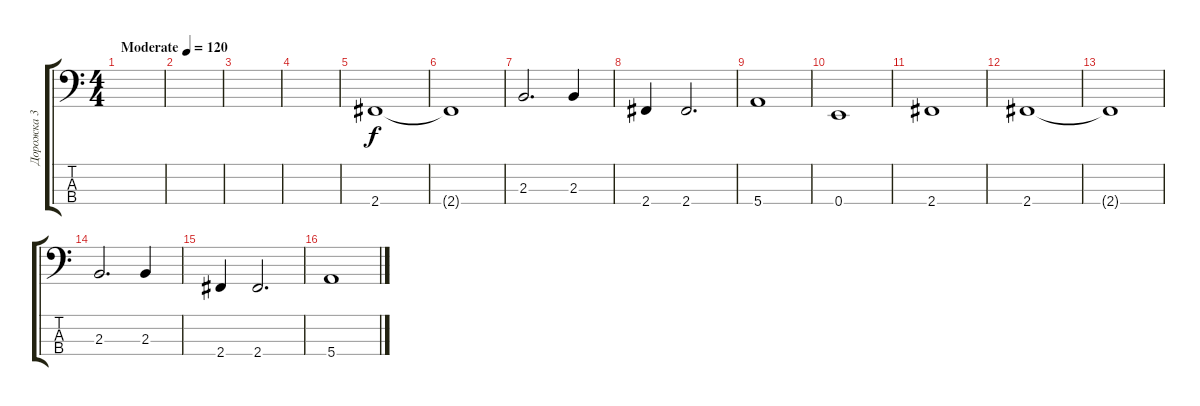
\track ("Дорожка 3" "Дорожка 3") {instrument acousticbass}
\staff {score tabs}
\tuning (G2 D2 A1 E1) {hide}
\ts (4 4)
\tempo (120 "Moderate")
\clef f4
\ks c
|
|
|
|
2.4.1 |
2.4{t}.1 |
2.3.2{d} 2.3.4 |
2.4.4 2.4.2{d} |
5.4.1 |
0.4.1 |
2.4.1 |
2.4.1 |
2.4{t}.1 |
2.3.2{d} 2.3.4 |
2.4.4 2.4.2{d} |
5.4.1
